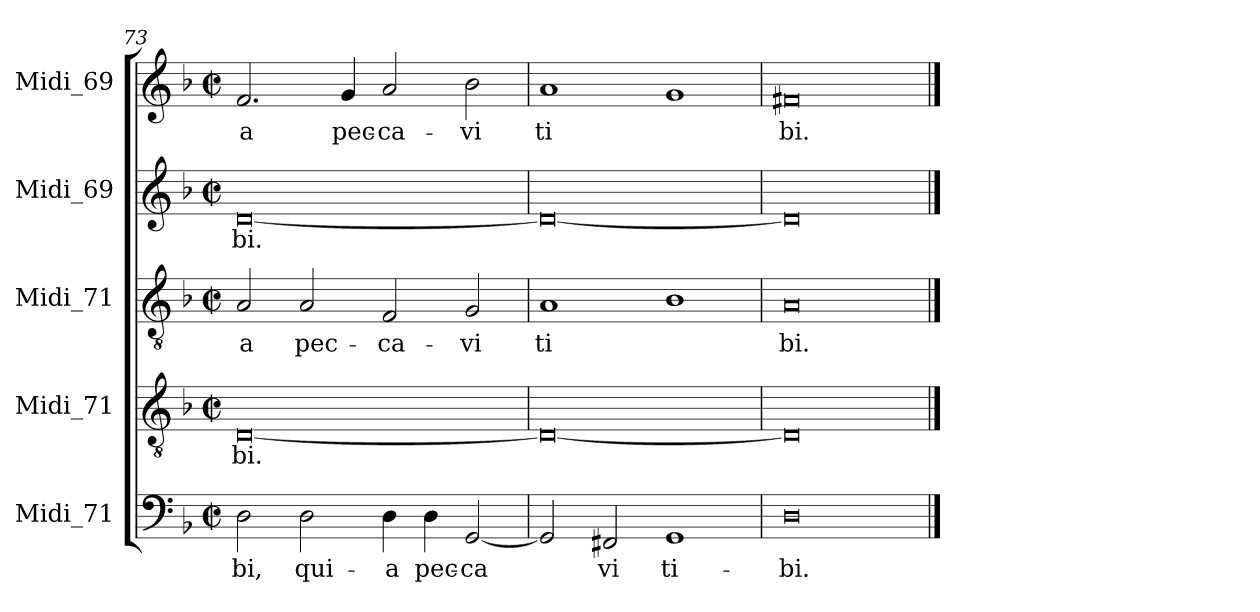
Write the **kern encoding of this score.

**kern	**text	**kern	**text	**kern	**text	**kern	**text	**kern	**text
*part5	*part5	*part4	*part4	*part3	*part3	*part2	*part2	*part1	*part1
*staff5	*staff5	*staff4	*staff4	*staff3	*staff3	*staff2	*staff2	*staff1	*staff1
*I"Midi_71	*	*I"Midi_71	*	*I"Midi_71	*	*I"Midi_69	*	*I"Midi_69	*
*clefF4	*	*clefGv2	*	*clefGv2	*	*clefG2	*	*clefG2	*
*k[b-]	*	*k[b-]	*	*k[b-]	*	*k[b-]	*	*k[b-]	*
*F:	*	*F:	*	*F:	*	*F:	*	*F:	*
*M4/2	*	*M4/2	*	*M4/2	*	*M4/2	*	*M4/2	*
*met(c|)	*	*met(c|)	*	*met(c|)	*	*met(c|)	*	*met(c|)	*
=73	=73	=73	=73	=73	=73	=73	=73	=73	=73
!	!LO:LY:b	!	!LO:LY:b	!	!LO:LY:b	!	!LO:LY:b	!	!LO:LY:b
2D	-bi,	[0D	bi.	2A	-a	[0d	bi.	2.f	-a
!	!LO:LY:b	!	!	!	!LO:LY:b	!	!	!	!
2D	qui-	.	.	2A	pec-	.	.	.	.
!	!	!	!	!	!	!	!	!	!LO:LY:b
.	.	.	.	.	.	.	.	4g	pec-
!	!LO:LY:b	!	!	!	!LO:LY:b	!	!	!	!LO:LY:b
4D	-a	.	.	2F	-ca-	.	.	2a	-ca-
!	!LO:LY:b	!	!	!	!	!	!	!	!
4D	pec-	.	.	.	.	.	.	.	.
!	!LO:LY:b	!	!	!	!LO:LY:b	!	!	!	!LO:LY:b
[2GG	-ca	.	.	2G	-vi	.	.	2b-	-vi
=74	=74	=74	=74	=74	=74	=74	=74	=74	=74
!	!	!	!	!	!LO:LY:b	!	!	!	!LO:LY:b
2GG]	.	0D_	.	1A	ti	0d_	.	1a	ti
!	!LO:LY:b	!	!	!	!	!	!	!	!
2FF#X	vi	.	.	.	.	.	.	.	.
!	!LO:LY:b	!	!	!	!	!	!	!	!
1GG	ti-	.	.	1B-	.	.	.	1g	.
=75	=75	=75	=75	=75	=75	=75	=75	=75	=75
!	!LO:LY:b	!	!	!	!LO:LY:b	!	!	!	!LO:LY:b
0D	-bi.	0D]	.	0A	bi.	0d]	.	0f#X	bi.
==	==	==	==	==	==	==	==	==	==
*-	*-	*-	*-	*-	*-	*-	*-	*-	*-
